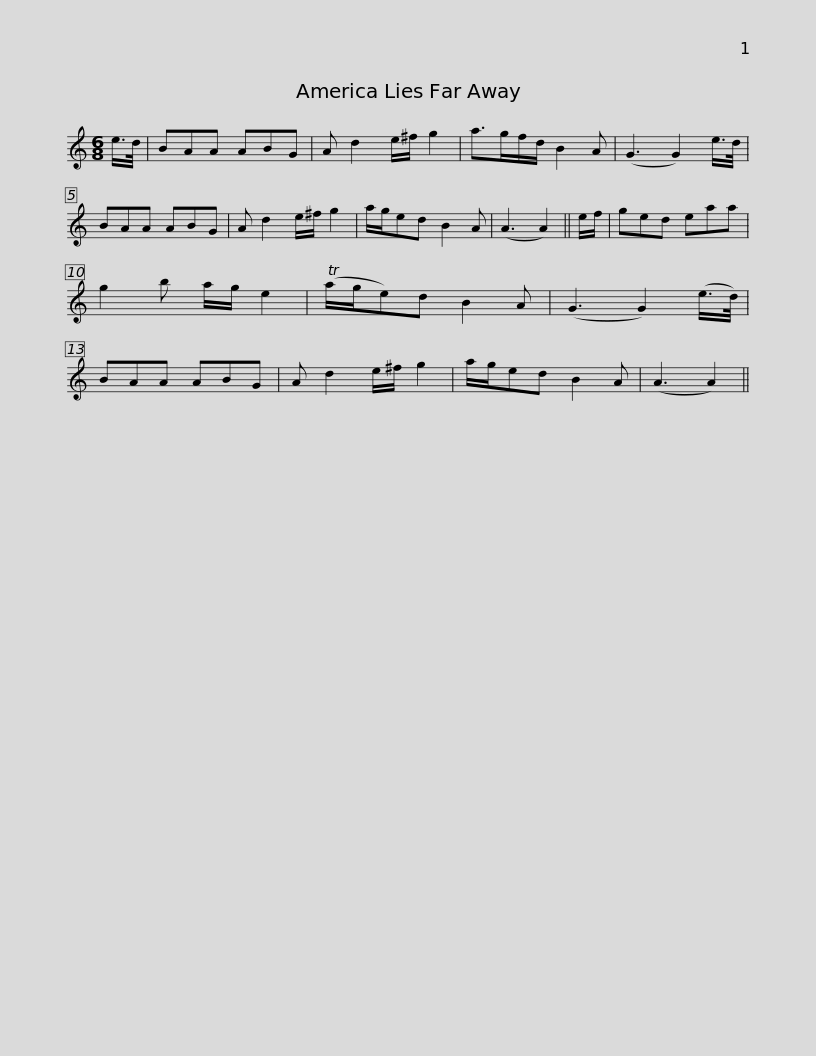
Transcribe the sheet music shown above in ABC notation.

X:1
L:1/8
M:6/8
I:linebreak $
K:C
V:1 treble
V:1
 e/>d/ | BAA ABG | A d2 e/^f/ g2 | a>gf/d/ B2 A | (G3 G2) e/>d/ | %5
 BAA ABG | A d2 e/^f/ g2 | a/g/ed B2 A |$ (A3 A2) || e/f/ | %10
 ged eaa | g2 b a/g/ e2 | (Ta/g/e)d B2 A | (G3 G2) (e/>d/) | BAA ABG | %15
 A d2 e/^f/ g2 |$ a/g/ed B2 A | (A3 A2) || %18
